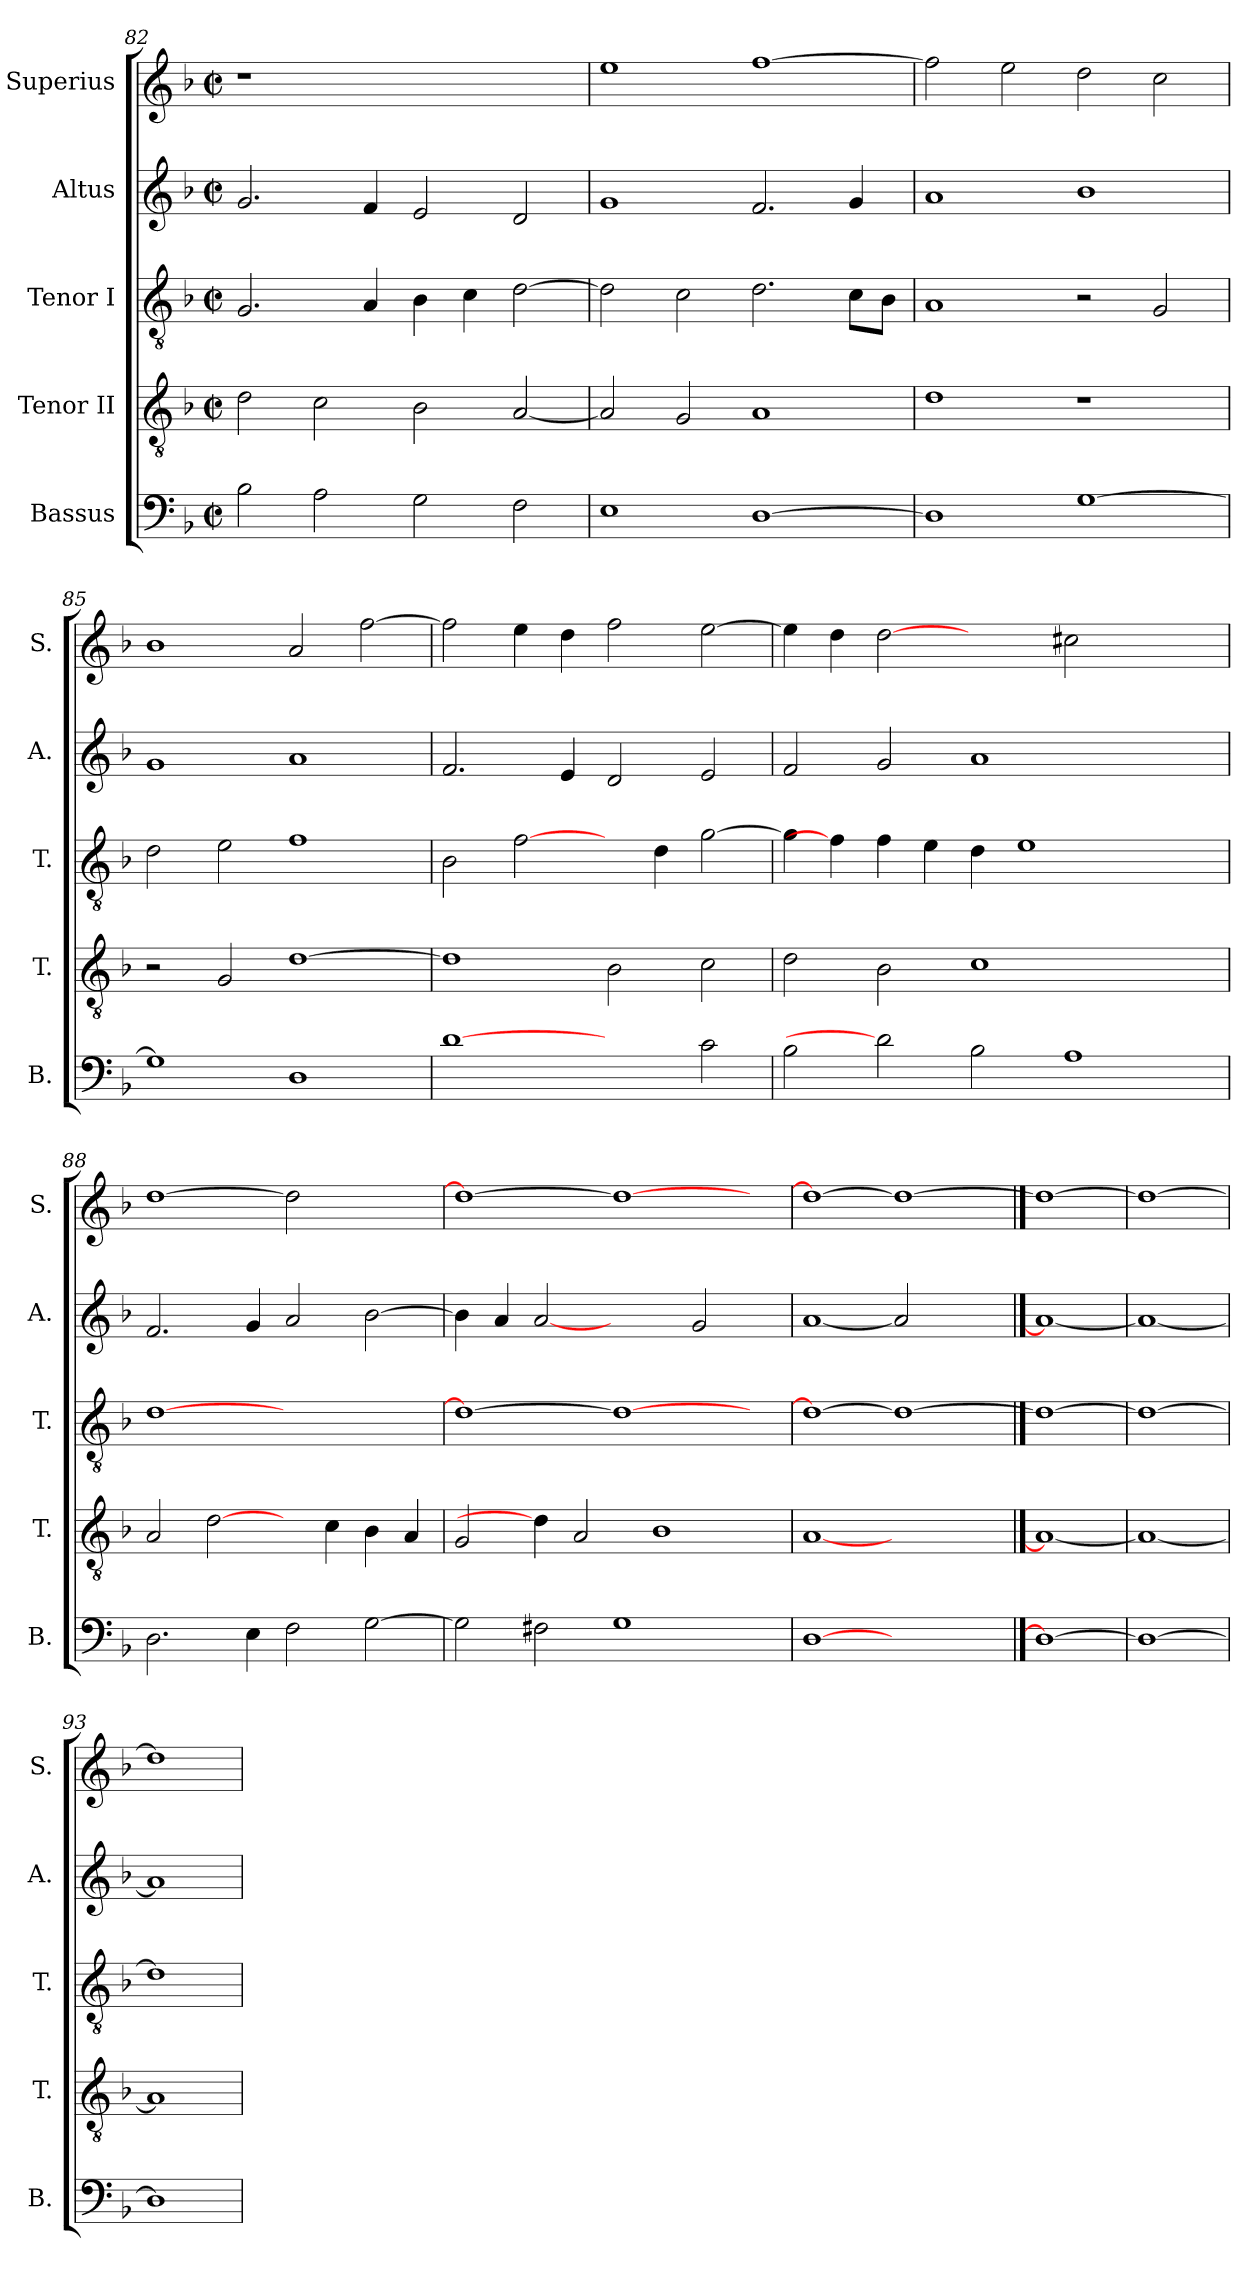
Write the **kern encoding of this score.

**kern	**kern	**kern	**kern	**kern
*part5	*part4	*part3	*part2	*part1
*staff5	*staff4	*staff3	*staff2	*staff1
*I"Bassus	*I"Tenor II	*I"Tenor I	*I"Altus	*I"Superius
*I'B.	*I'T.	*I'T.	*I'A.	*I'S.
*clefF4	*clefGv2	*clefGv2	*clefG2	*clefG2
*	*ITrd7c12	*ITrd7c12	*	*
*k[b-]	*k[b-]	*k[b-]	*k[b-]	*k[b-]
*F:	*F:	*F:	*F:	*F:
*M2/2	*M2/2	*M2/2	*M2/2	*M2/2
*met(c|)	*met(c|)	*met(c|)	*met(c|)	*met(c|)
=82	=82	=82	=82	=82
!	!	!	!	!LO:N:vis=1
2B-i\	2Di\	2.GGi/	2.gi/	1r
2Ai\	2Ci\	.	.	.
.	.	4AAi/	4fi/	.
2Gi\	2BB-i\	4BB-i\	2ei/	1ryy
.	.	4Ci\	.	.
2Fi\	[<2AAi/	[>2Di\	2di/	.
=83	=83	=83	=83	=83
1Ei	2AAi/]	2Di\]	1gi	1eei
.	2GGi/	2Ci\	.	.
[>1Di	1AAi	2.Di\	2.fi/	[>1ffi
.	.	8Ci\L	4gi/	.
.	.	8BB-i\J	.	.
=84	=84	=84	=84	=84
1Di]	1Di	1AAi	1ai	2ffi\]
.	.	.	.	2eei\
[>1Gi	1r	2r	1b-i	2ddi\
.	.	2GGi/	.	2cci\
!!LO:PB:g=z
=85	=85	=85	=85	=85
1Gi]	2r	2Di\	1gi	1b-i
.	2GGi/	2Ei\	.	.
1Di	[>1Di	1Fi	1ai	2ai/
.	.	.	.	[>2ffi\
=86	=86	=86	=86	=86
[1di	1Di]	2BB-i\	2.fi/	2ffi\]
.	.	[2Fi\	.	4eei\
.	.	.	4ei/	4ddi\
2ryy	2BB-i\	4ryy	2di/	2ffi\
.	.	4Di\	.	.
2ci\	2Ci\	[>2Gi\	2ei/	[>2eei\
=87	=87	=87	=87	=87
2B-i\	2Di\	4Gi\]	2fi/	4eei\]
.	.	4Fi\]	.	4ddi\
2di]	2BB-i\	4Fi\	2gi/	[2ddi
.	.	4Ei\	.	.
2B-i\	1Ci	4Di\	1ai	2ryy
.	.	1Ei	.	.
1Ai	.	.	.	2cc#Xi\
.	2ryy	.	2ryy	2ryy
.	.	4ryy	.	.
!!LO:LB:g=z
=88	=88	=88	=88	=88
2.Di\	2AAi/	[>1Di	2.fi/	[>1ddi
.	[2Di\	.	.	.
4Ei\	.	.	4gi/	.
2Fi\	4ryy	1ryy	2ai/	2ddi]
.	4Ci\	.	.	.
[>2Gi\	4BB-i\	.	[>2b-i\	2ryy
.	4AAi/	.	.	.
=89	=89	=89	=89	=89
2Gi\]	2GGi/	1Di_>	4b-i\]	1ddi_>
.	.	.	4ai/	.
2F#Xi\	4Di\]	.	[2ai	.
.	2AAi/	.	.	.
1Gi	.	1Di_	2ryy	1ddi_
.	1BB-i	.	.	.
.	.	.	2gi/	.
4ryy	.	4ryy	4ryy	4ryy
=90	=90	=90	=90	=90
[1Di	[1AAi	1Di_>	[1ai	1ddi_>
1ryy	1ryy	1Di_	2ai]	1ddi_
.	.	.	2ryy	.
==91	==91	==91	==91	==91
1Di_	1AAi_	1Di_	1ai_	1ddi_
=92	=92	=92	=92	=92
1Di_	1AAi_	1Di_	1ai_	1ddi_
=93	=93	=93	=93	=93
1Di]	1AAi]	1Di]	1ai]	1ddi]
=	=	=	=	=
*-	*-	*-	*-	*-
